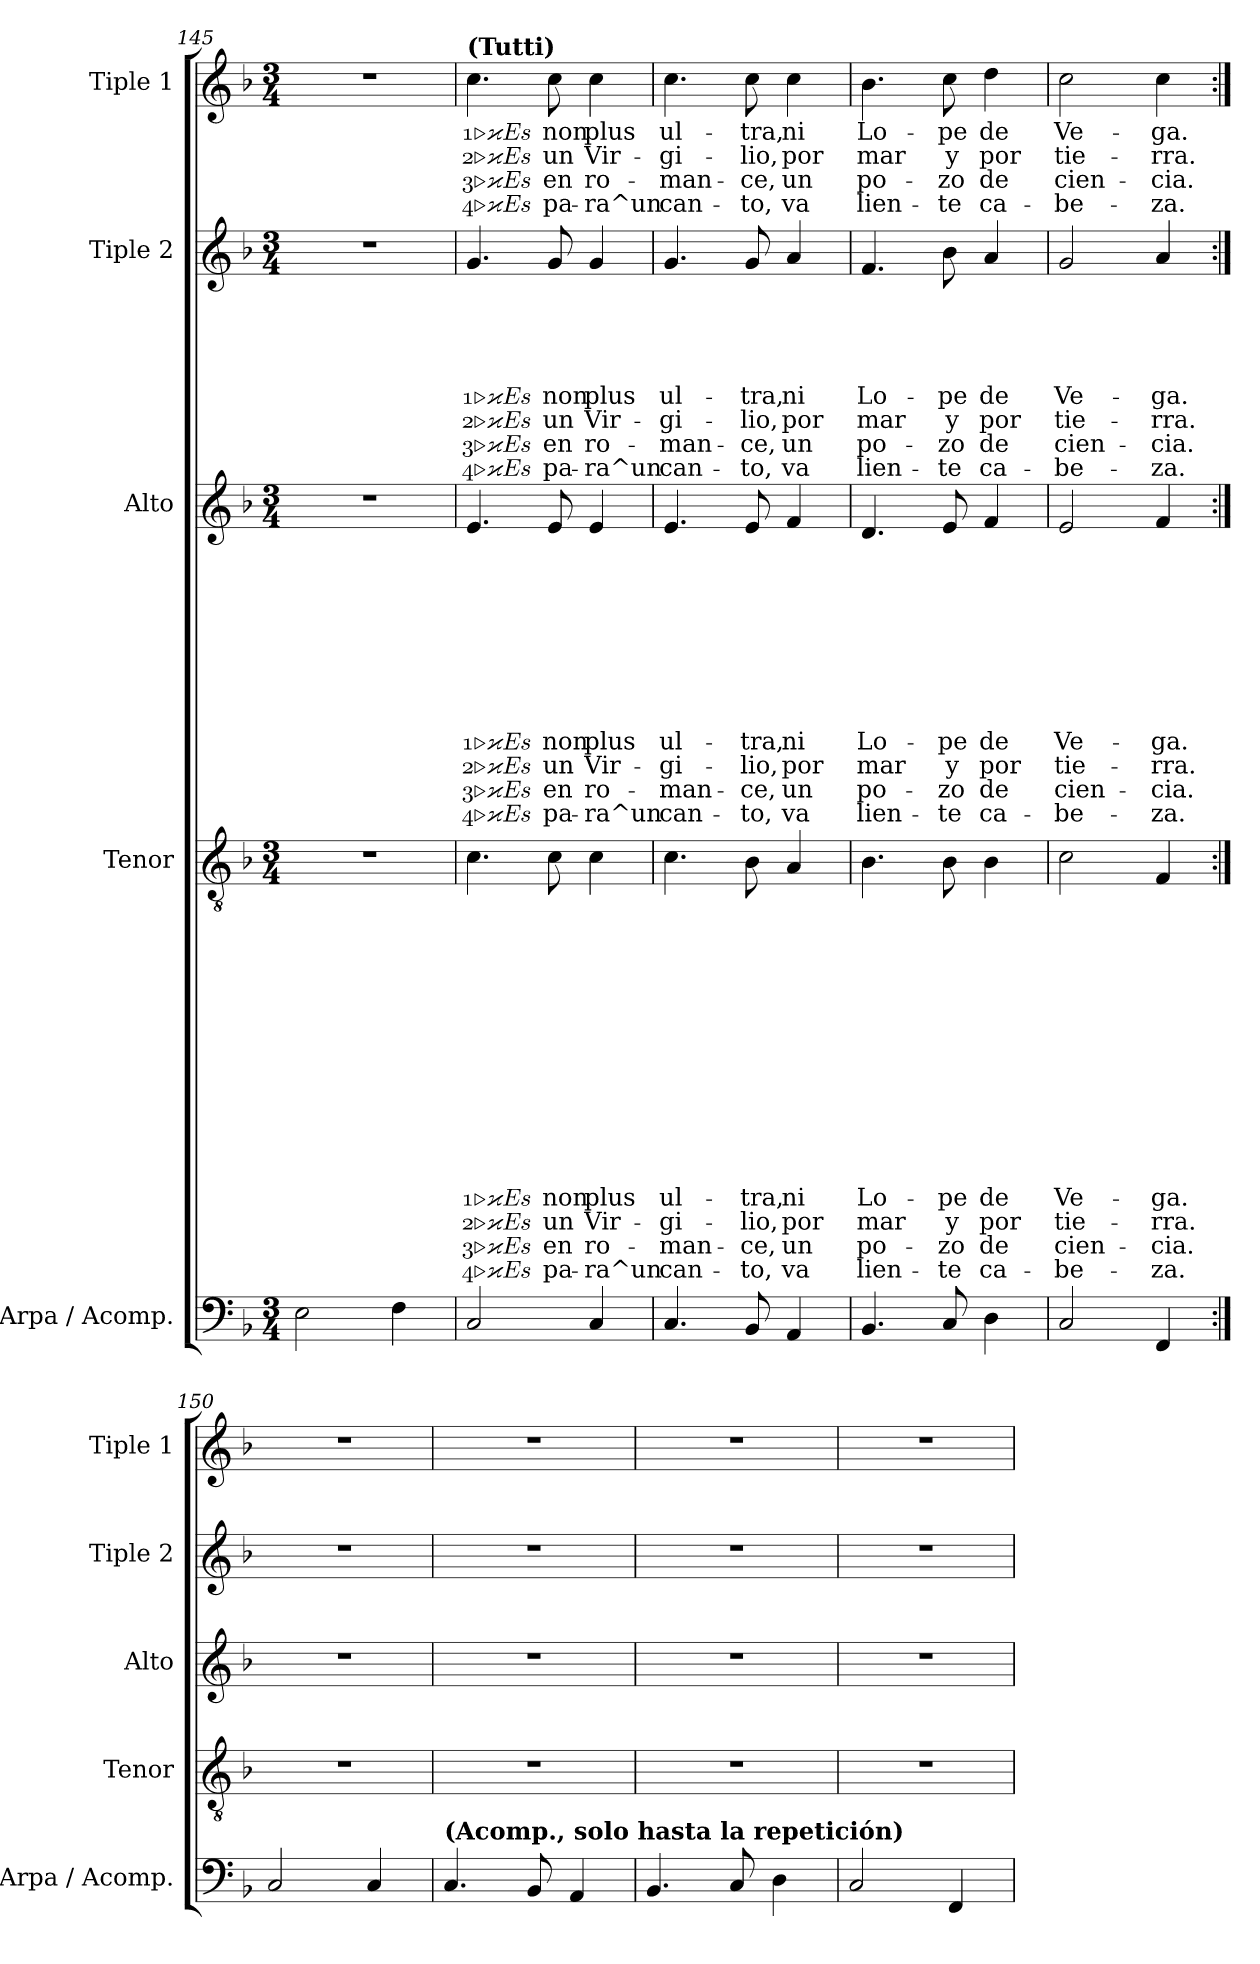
**kern	**kern	**text	**text	**text	**text	**text	**text	**text	**text	**text	**text	**text	**text	**text	**text	**text	**text	**kern	**text	**text	**text	**text	**text	**text	**text	**text	**text	**text	**text	**text	**kern	**text	**text	**text	**text	**text	**text	**text	**text	**kern	**text	**text	**text	**text
*part5	*part4	*part4	*part4	*part4	*part4	*part4	*part4	*part4	*part4	*part4	*part4	*part4	*part4	*part4	*part4	*part4	*part4	*part3	*part3	*part3	*part3	*part3	*part3	*part3	*part3	*part3	*part3	*part3	*part3	*part3	*part2	*part2	*part2	*part2	*part2	*part2	*part2	*part2	*part2	*part1	*part1	*part1	*part1	*part1
*staff5	*staff4	*staff4	*staff4	*staff4	*staff4	*staff4	*staff4	*staff4	*staff4	*staff4	*staff4	*staff4	*staff4	*staff4	*staff4	*staff4	*staff4	*staff3	*staff3	*staff3	*staff3	*staff3	*staff3	*staff3	*staff3	*staff3	*staff3	*staff3	*staff3	*staff3	*staff2	*staff2	*staff2	*staff2	*staff2	*staff2	*staff2	*staff2	*staff2	*staff1	*staff1	*staff1	*staff1	*staff1
*I"Arpa / Acomp.	*I"Tenor	*	*	*	*	*	*	*	*	*	*	*	*	*	*	*	*	*I"Alto	*	*	*	*	*	*	*	*	*	*	*	*	*I"Tiple 2	*	*	*	*	*	*	*	*	*I"Tiple 1	*	*	*	*
*I'Arpa / Acomp.	*I'Tenor	*	*	*	*	*	*	*	*	*	*	*	*	*	*	*	*	*I'Alto	*	*	*	*	*	*	*	*	*	*	*	*	*I'Tiple 2	*	*	*	*	*	*	*	*	*I'Tiple 1	*	*	*	*
*clefF4	*clefGv2	*	*	*	*	*	*	*	*	*	*	*	*	*	*	*	*	*clefG2	*	*	*	*	*	*	*	*	*	*	*	*	*clefG2	*	*	*	*	*	*	*	*	*clefG2	*	*	*	*
*k[b-]	*k[b-]	*	*	*	*	*	*	*	*	*	*	*	*	*	*	*	*	*k[b-]	*	*	*	*	*	*	*	*	*	*	*	*	*k[b-]	*	*	*	*	*	*	*	*	*k[b-]	*	*	*	*
*F:	*F:	*	*	*	*	*	*	*	*	*	*	*	*	*	*	*	*	*F:	*	*	*	*	*	*	*	*	*	*	*	*	*F:	*	*	*	*	*	*	*	*	*F:	*	*	*	*
*M3/4	*M3/4	*	*	*	*	*	*	*	*	*	*	*	*	*	*	*	*	*M3/4	*	*	*	*	*	*	*	*	*	*	*	*	*M3/4	*	*	*	*	*	*	*	*	*M3/4	*	*	*	*
=145	=145	=145	=145	=145	=145	=145	=145	=145	=145	=145	=145	=145	=145	=145	=145	=145	=145	=145	=145	=145	=145	=145	=145	=145	=145	=145	=145	=145	=145	=145	=145	=145	=145	=145	=145	=145	=145	=145	=145	=145	=145	=145	=145	=145
2E\	2.r	.	.	.	.	.	.	.	.	.	.	.	.	.	.	.	.	2.r	.	.	.	.	.	.	.	.	.	.	.	.	2.r	.	.	.	.	.	.	.	.	2.r	.	.	.	.
4F\	.	.	.	.	.	.	.	.	.	.	.	.	.	.	.	.	.	.	.	.	.	.	.	.	.	.	.	.	.	.	.	.	.	.	.	.	.	.	.	.	.	.	.	.
=146	=146	=146	=146	=146	=146	=146	=146	=146	=146	=146	=146	=146	=146	=146	=146	=146	=146	=146	=146	=146	=146	=146	=146	=146	=146	=146	=146	=146	=146	=146	=146	=146	=146	=146	=146	=146	=146	=146	=146	=146	=146	=146	=146	=146
!	!	!	!	!	!	!	!	!	!	!	!	!	!	!	!	!	!	!	!	!	!	!	!	!	!	!	!	!	!	!	!	!	!	!	!	!	!	!	!	!LO:TX:a:B:t=(Tutti)	!	!	!	!
!	!	!	!	!	!	!	!	!	!	!	!	!	!	!LO:LY:b	!LO:LY:b	!LO:LY:b	!LO:LY:b	!	!	!	!	!	!	!	!	!	!LO:LY:b	!LO:LY:b	!LO:LY:b	!LO:LY:b	!	!	!	!	!	!LO:LY:b	!LO:LY:b	!LO:LY:b	!LO:LY:b	!	!LO:LY:b	!LO:LY:b	!LO:LY:b	!LO:LY:b
2C/	4.c\	.	.	.	.	.	.	.	.	.	.	.	.	1.Es	2.Es	3.Es	4.Es	4.e/	.	.	.	.	.	.	.	.	1.Es	2.Es	3.Es	4.Es	4.g/	.	.	.	.	1.Es	2.Es	3.Es	4.Es	4.cc\	1.Es	2.Es	3.Es	4.Es
!	!	!	!	!	!	!	!	!	!	!	!	!	!	!LO:LY:b	!LO:LY:b	!LO:LY:b	!LO:LY:b	!	!	!	!	!	!	!	!	!	!LO:LY:b	!LO:LY:b	!LO:LY:b	!LO:LY:b	!	!	!	!	!	!LO:LY:b	!LO:LY:b	!LO:LY:b	!LO:LY:b	!	!LO:LY:b	!LO:LY:b	!LO:LY:b	!LO:LY:b
.	8c\	.	.	.	.	.	.	.	.	.	.	.	.	non	un	en	pa-	8e/	.	.	.	.	.	.	.	.	non	un	en	pa-	8g/	.	.	.	.	non	un	en	pa-	8cc\	non	un	en	pa-
!	!	!	!	!	!	!	!	!	!	!	!	!	!	!LO:LY:b	!LO:LY:b	!LO:LY:b	!LO:LY:b	!	!	!	!	!	!	!	!	!	!LO:LY:b	!LO:LY:b	!LO:LY:b	!LO:LY:b	!	!	!	!	!	!LO:LY:b	!LO:LY:b	!LO:LY:b	!LO:LY:b	!	!LO:LY:b	!LO:LY:b	!LO:LY:b	!LO:LY:b
4C/	4c\	.	.	.	.	.	.	.	.	.	.	.	.	plus	Vir-	ro-	-ra^un	4e/	.	.	.	.	.	.	.	.	plus	Vir-	ro-	-ra^un	4g/	.	.	.	.	plus	Vir-	ro-	-ra^un	4cc\	plus	Vir-	ro-	-ra^un
=147	=147	=147	=147	=147	=147	=147	=147	=147	=147	=147	=147	=147	=147	=147	=147	=147	=147	=147	=147	=147	=147	=147	=147	=147	=147	=147	=147	=147	=147	=147	=147	=147	=147	=147	=147	=147	=147	=147	=147	=147	=147	=147	=147	=147
!	!	!	!	!	!	!	!	!	!	!	!	!	!	!LO:LY:b	!LO:LY:b	!LO:LY:b	!LO:LY:b	!	!	!	!	!	!	!	!	!	!LO:LY:b	!LO:LY:b	!LO:LY:b	!LO:LY:b	!	!	!	!	!	!LO:LY:b	!LO:LY:b	!LO:LY:b	!LO:LY:b	!	!LO:LY:b	!LO:LY:b	!LO:LY:b	!LO:LY:b
4.C/	4.c\	.	.	.	.	.	.	.	.	.	.	.	.	ul-	-gi-	-man-	can-	4.e/	.	.	.	.	.	.	.	.	ul-	-gi-	-man-	can-	4.g/	.	.	.	.	ul-	-gi-	-man-	can-	4.cc\	ul-	-gi-	-man-	can-
!	!	!	!	!	!	!	!	!	!	!	!	!	!	!LO:LY:b	!LO:LY:b	!LO:LY:b	!LO:LY:b	!	!	!	!	!	!	!	!	!	!LO:LY:b	!LO:LY:b	!LO:LY:b	!LO:LY:b	!	!	!	!	!	!LO:LY:b	!LO:LY:b	!LO:LY:b	!LO:LY:b	!	!LO:LY:b	!LO:LY:b	!LO:LY:b	!LO:LY:b
8BB-/	8B-\	.	.	.	.	.	.	.	.	.	.	.	.	-tra,	-lio,	-ce,	-to,	8e/	.	.	.	.	.	.	.	.	-tra,	-lio,	-ce,	-to,	8g/	.	.	.	.	-tra,	-lio,	-ce,	-to,	8cc\	-tra,	-lio,	-ce,	-to,
!	!	!	!	!	!	!	!	!	!	!	!	!	!	!LO:LY:b	!LO:LY:b	!LO:LY:b	!LO:LY:b	!	!	!	!	!	!	!	!	!	!LO:LY:b	!LO:LY:b	!LO:LY:b	!LO:LY:b	!	!	!	!	!	!LO:LY:b	!LO:LY:b	!LO:LY:b	!LO:LY:b	!	!LO:LY:b	!LO:LY:b	!LO:LY:b	!LO:LY:b
4AA/	4A/	.	.	.	.	.	.	.	.	.	.	.	.	ni	por	un	va	4f/	.	.	.	.	.	.	.	.	ni	por	un	va	4a/	.	.	.	.	ni	por	un	va	4cc\	ni	por	un	va
=148	=148	=148	=148	=148	=148	=148	=148	=148	=148	=148	=148	=148	=148	=148	=148	=148	=148	=148	=148	=148	=148	=148	=148	=148	=148	=148	=148	=148	=148	=148	=148	=148	=148	=148	=148	=148	=148	=148	=148	=148	=148	=148	=148	=148
!	!	!	!	!	!	!	!	!	!	!	!	!	!	!LO:LY:b	!LO:LY:b	!LO:LY:b	!LO:LY:b	!	!	!	!	!	!	!	!	!	!LO:LY:b	!LO:LY:b	!LO:LY:b	!LO:LY:b	!	!	!	!	!	!LO:LY:b	!LO:LY:b	!LO:LY:b	!LO:LY:b	!	!LO:LY:b	!LO:LY:b	!LO:LY:b	!LO:LY:b
4.BB-/	4.B-\	.	.	.	.	.	.	.	.	.	.	.	.	Lo-	mar	po-	lien-	4.d/	.	.	.	.	.	.	.	.	Lo-	mar	po-	lien-	4.f/	.	.	.	.	Lo-	mar	po-	lien-	4.b-\	Lo-	mar	po-	lien-
!	!	!	!	!	!	!	!	!	!	!	!	!	!	!LO:LY:b	!LO:LY:b	!LO:LY:b	!LO:LY:b	!	!	!	!	!	!	!	!	!	!LO:LY:b	!LO:LY:b	!LO:LY:b	!LO:LY:b	!	!	!	!	!	!LO:LY:b	!LO:LY:b	!LO:LY:b	!LO:LY:b	!	!LO:LY:b	!LO:LY:b	!LO:LY:b	!LO:LY:b
8C/	8B-\	.	.	.	.	.	.	.	.	.	.	.	.	-pe	y	-zo	-te	8e/	.	.	.	.	.	.	.	.	-pe	y	-zo	-te	8b-\	.	.	.	.	-pe	y	-zo	-te	8cc\	-pe	y	-zo	-te
!	!	!	!	!	!	!	!	!	!	!	!	!	!	!LO:LY:b	!LO:LY:b	!LO:LY:b	!LO:LY:b	!	!	!	!	!	!	!	!	!	!LO:LY:b	!LO:LY:b	!LO:LY:b	!LO:LY:b	!	!	!	!	!	!LO:LY:b	!LO:LY:b	!LO:LY:b	!LO:LY:b	!	!LO:LY:b	!LO:LY:b	!LO:LY:b	!LO:LY:b
4D\	4B-\	.	.	.	.	.	.	.	.	.	.	.	.	de	por	de	ca-	4f/	.	.	.	.	.	.	.	.	de	por	de	ca-	4a/	.	.	.	.	de	por	de	ca-	4dd\	de	por	de	ca-
=149	=149	=149	=149	=149	=149	=149	=149	=149	=149	=149	=149	=149	=149	=149	=149	=149	=149	=149	=149	=149	=149	=149	=149	=149	=149	=149	=149	=149	=149	=149	=149	=149	=149	=149	=149	=149	=149	=149	=149	=149	=149	=149	=149	=149
!	!	!	!	!	!	!	!	!	!	!	!	!	!	!LO:LY:b	!LO:LY:b	!LO:LY:b	!LO:LY:b	!	!	!	!	!	!	!	!	!	!LO:LY:b	!LO:LY:b	!LO:LY:b	!LO:LY:b	!	!	!	!	!	!LO:LY:b	!LO:LY:b	!LO:LY:b	!LO:LY:b	!	!LO:LY:b	!LO:LY:b	!LO:LY:b	!LO:LY:b
2C/	2c\	.	.	.	.	.	.	.	.	.	.	.	.	Ve-	tie-	cien-	-be-	2e/	.	.	.	.	.	.	.	.	Ve-	tie-	cien-	-be-	2g/	.	.	.	.	Ve-	tie-	cien-	-be-	2cc\	Ve-	tie-	cien-	-be-
!	!	!	!	!	!	!	!	!	!	!	!	!	!	!LO:LY:b	!LO:LY:b	!LO:LY:b	!LO:LY:b	!	!	!	!	!	!	!	!	!	!LO:LY:b	!LO:LY:b	!LO:LY:b	!LO:LY:b	!	!	!	!	!	!LO:LY:b	!LO:LY:b	!LO:LY:b	!LO:LY:b	!	!LO:LY:b	!LO:LY:b	!LO:LY:b	!LO:LY:b
4FF/	4F/	.	.	.	.	.	.	.	.	.	.	.	.	-ga.	-rra.	-cia.	-za.	4f/	.	.	.	.	.	.	.	.	-ga.	-rra.	-cia.	-za.	4a/	.	.	.	.	-ga.	-rra.	-cia.	-za.	4cc\	-ga.	-rra.	-cia.	-za.
=150:|!	=150:|!	=150:|!	=150:|!	=150:|!	=150:|!	=150:|!	=150:|!	=150:|!	=150:|!	=150:|!	=150:|!	=150:|!	=150:|!	=150:|!	=150:|!	=150:|!	=150:|!	=150:|!	=150:|!	=150:|!	=150:|!	=150:|!	=150:|!	=150:|!	=150:|!	=150:|!	=150:|!	=150:|!	=150:|!	=150:|!	=150:|!	=150:|!	=150:|!	=150:|!	=150:|!	=150:|!	=150:|!	=150:|!	=150:|!	=150:|!	=150:|!	=150:|!	=150:|!	=150:|!
2C/	2.r	.	.	.	.	.	.	.	.	.	.	.	.	.	.	.	.	2.r	.	.	.	.	.	.	.	.	.	.	.	.	2.r	.	.	.	.	.	.	.	.	2.r	.	.	.	.
4C/	.	.	.	.	.	.	.	.	.	.	.	.	.	.	.	.	.	.	.	.	.	.	.	.	.	.	.	.	.	.	.	.	.	.	.	.	.	.	.	.	.	.	.	.
!!LO:LB:g=z
=151	=151	=151	=151	=151	=151	=151	=151	=151	=151	=151	=151	=151	=151	=151	=151	=151	=151	=151	=151	=151	=151	=151	=151	=151	=151	=151	=151	=151	=151	=151	=151	=151	=151	=151	=151	=151	=151	=151	=151	=151	=151	=151	=151	=151
!LO:TX:a:B:t=(Acomp., solo hasta la repetición)	!	!	!	!	!	!	!	!	!	!	!	!	!	!	!	!	!	!	!	!	!	!	!	!	!	!	!	!	!	!	!	!	!	!	!	!	!	!	!	!	!	!	!	!
4.C/	2.r	.	.	.	.	.	.	.	.	.	.	.	.	.	.	.	.	2.r	.	.	.	.	.	.	.	.	.	.	.	.	2.r	.	.	.	.	.	.	.	.	2.r	.	.	.	.
8BB-/	.	.	.	.	.	.	.	.	.	.	.	.	.	.	.	.	.	.	.	.	.	.	.	.	.	.	.	.	.	.	.	.	.	.	.	.	.	.	.	.	.	.	.	.
4AA/	.	.	.	.	.	.	.	.	.	.	.	.	.	.	.	.	.	.	.	.	.	.	.	.	.	.	.	.	.	.	.	.	.	.	.	.	.	.	.	.	.	.	.	.
=152	=152	=152	=152	=152	=152	=152	=152	=152	=152	=152	=152	=152	=152	=152	=152	=152	=152	=152	=152	=152	=152	=152	=152	=152	=152	=152	=152	=152	=152	=152	=152	=152	=152	=152	=152	=152	=152	=152	=152	=152	=152	=152	=152	=152
4.BB-/	2.r	.	.	.	.	.	.	.	.	.	.	.	.	.	.	.	.	2.r	.	.	.	.	.	.	.	.	.	.	.	.	2.r	.	.	.	.	.	.	.	.	2.r	.	.	.	.
8C/	.	.	.	.	.	.	.	.	.	.	.	.	.	.	.	.	.	.	.	.	.	.	.	.	.	.	.	.	.	.	.	.	.	.	.	.	.	.	.	.	.	.	.	.
4D\	.	.	.	.	.	.	.	.	.	.	.	.	.	.	.	.	.	.	.	.	.	.	.	.	.	.	.	.	.	.	.	.	.	.	.	.	.	.	.	.	.	.	.	.
=153	=153	=153	=153	=153	=153	=153	=153	=153	=153	=153	=153	=153	=153	=153	=153	=153	=153	=153	=153	=153	=153	=153	=153	=153	=153	=153	=153	=153	=153	=153	=153	=153	=153	=153	=153	=153	=153	=153	=153	=153	=153	=153	=153	=153
2C/	2.r	.	.	.	.	.	.	.	.	.	.	.	.	.	.	.	.	2.r	.	.	.	.	.	.	.	.	.	.	.	.	2.r	.	.	.	.	.	.	.	.	2.r	.	.	.	.
4FF/	.	.	.	.	.	.	.	.	.	.	.	.	.	.	.	.	.	.	.	.	.	.	.	.	.	.	.	.	.	.	.	.	.	.	.	.	.	.	.	.	.	.	.	.
=	=	=	=	=	=	=	=	=	=	=	=	=	=	=	=	=	=	=	=	=	=	=	=	=	=	=	=	=	=	=	=	=	=	=	=	=	=	=	=	=	=	=	=	=
*-	*-	*-	*-	*-	*-	*-	*-	*-	*-	*-	*-	*-	*-	*-	*-	*-	*-	*-	*-	*-	*-	*-	*-	*-	*-	*-	*-	*-	*-	*-	*-	*-	*-	*-	*-	*-	*-	*-	*-	*-	*-	*-	*-	*-
